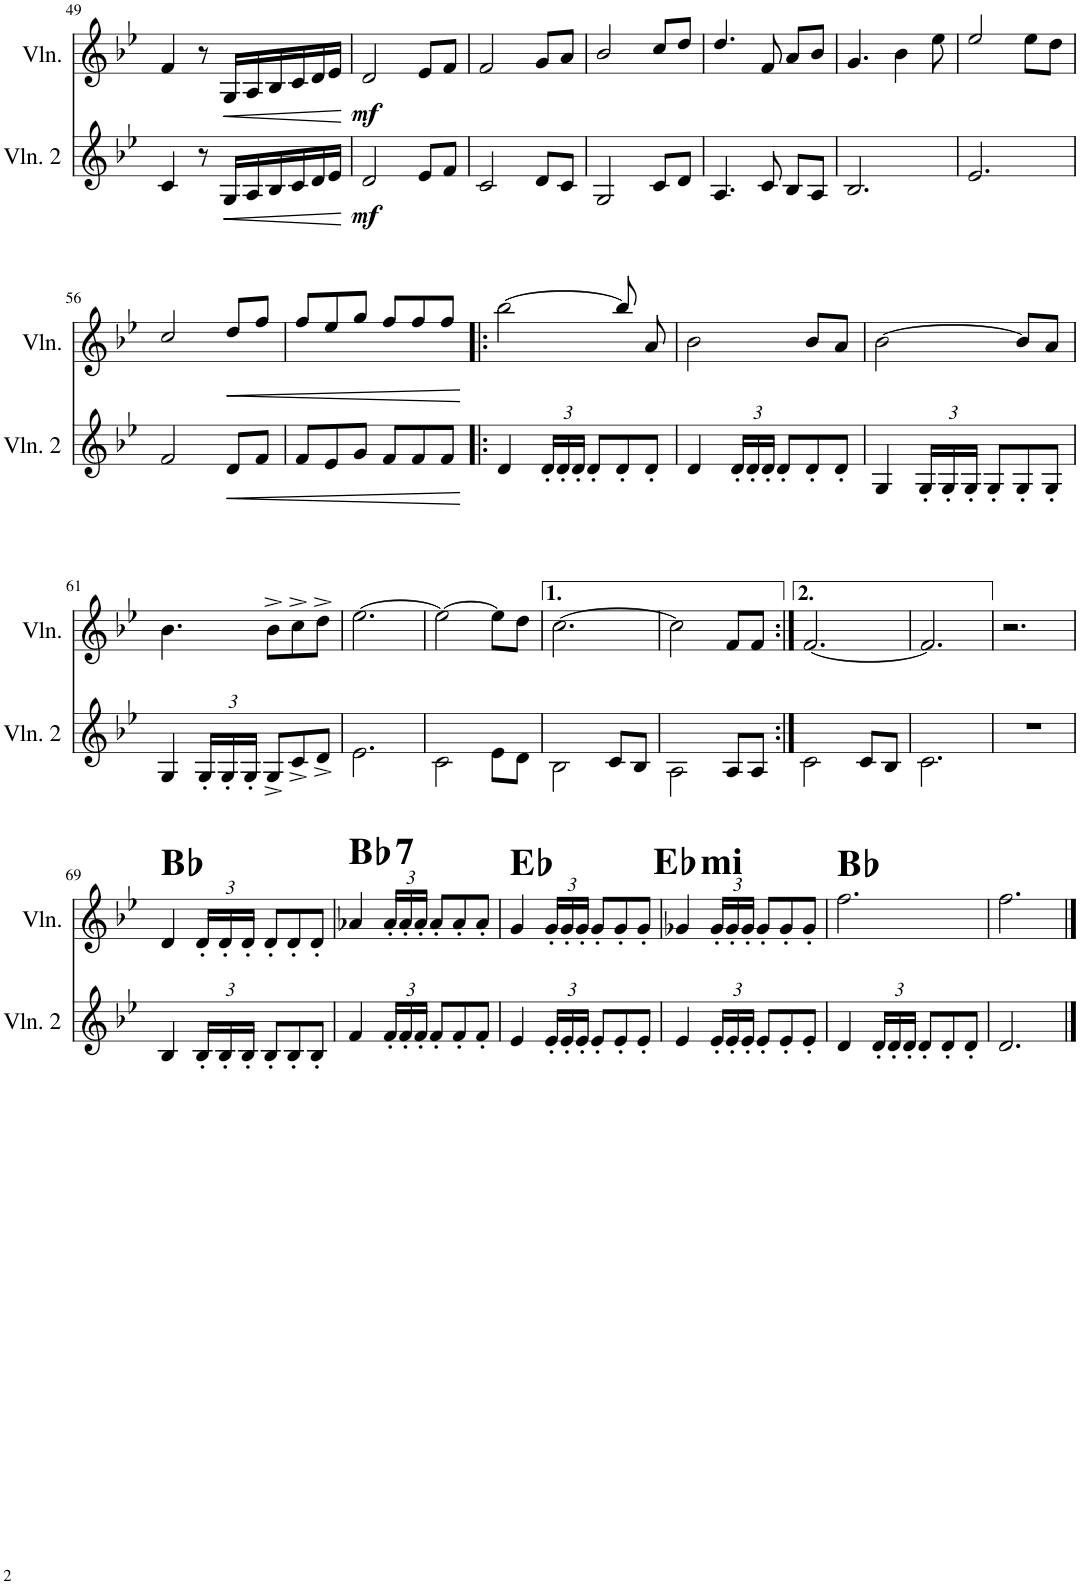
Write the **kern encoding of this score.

**kern	**kern	**dynam	**kern	**dynam	**harte
*part3	*part2	*part2	*part1	*part1	*part1
*staff3	*staff2	*staff2	*staff1	*staff1	*
*I"Voice	*I"Violin 2	*	*I"Violin	*	*
*I'V	*I'Vln. 2	*	*I'Vln.	*	*
!!LO:PB:g=z
*clefG2	*clefG2	*	*clefG2	*	*
*k[b-e-]	*k[b-e-]	*	*k[b-e-]	*	*
*M6/8	*M6/8	*	*M6/8	*	*
=49	=49	=49	=49	=49	=49
*^	*	*	*	*	*
2.dd	2.B-]	4c/	.	4f/	.	.
.	.	8r	.	8r	.	.
!	!	!	!LO:HP:b	!	!LO:HP:b	!
.	.	16G/LL	<	16G/LL	<	.
.	.	16A/	.	16A/	.	.
.	.	16B-/	.	16B-/	.	.
.	.	16c/	.	16c/	.	.
.	.	16d/	.	16d/	.	.
.	.	16e-/JJ	.	16e-/JJ	.	.
*v	*v	*	*	*	*	*
.	.	[	.	[	.
=50	=50	=50	=50	=50	=50
!	!	!LO:DY:b	!	!LO:DY:b	!
2.r	2d/	mf	2d/	mf	.
.	8e-/L	.	8e-/L	.	.
.	8f/J	.	8f/J	.	.
=51	=51	=51	=51	=51	=51
2.r	2c/	.	2f/	.	.
.	8d/L	.	8g/L	.	.
.	8c/J	.	8a/J	.	.
=52	=52	=52	=52	=52	=52
2.r	2G/	.	2b-/	.	.
.	8c/L	.	8cc/L	.	.
.	8d/J	.	8dd/J	.	.
=53	=53	=53	=53	=53	=53
2.r	4.A/	.	4.dd/	.	.
.	8c/	.	8f/	.	.
.	8B-/L	.	8a/L	.	.
.	8A/J	.	8b-/J	.	.
=54	=54	=54	=54	=54	=54
2.r	2.B-/	.	4.g/	.	.
.	.	.	4b-\	.	.
.	.	.	8ee-\	.	.
=55	=55	=55	=55	=55	=55
2.r	2.e-/	.	2ee-/	.	.
.	.	.	8ee-\L	.	.
.	.	.	8dd\J	.	.
!!LO:LB:g=z
=56	=56	=56	=56	=56	=56
2.r	2f/	.	2cc/	.	.
!	!	!LO:HP:b	!	!LO:HP:b	!
.	8d/L	<	8dd/L	<	.
.	8f/J	.	8ff/J	.	.
=57	=57	=57	=57	=57	=57
2.r	8f/L	.	8ff/L	.	.
.	8e-/	.	8ee-/	.	.
.	8g/J	.	8gg/J	.	.
.	8f/L	.	8ff/L	.	.
.	8f/	.	8ff/	.	.
.	8f/J	.	8ff/J	.	.
.	.	[	.	[	.
=58!|:	=58!|:	=58!|:	=58!|:	=58!|:	=58!|:
2.r	4d/	.	[>2bb-\	.	.
*	*Xbrackettup	*	*	*	*
.	24d'/LL	.	.	.	.
.	24d'/	.	.	.	.
.	24d'/JJ	.	.	.	.
.	8d'/L	.	.	.	.
.	8d'/	.	8bb-/]	.	.
.	8d'/J	.	8a/	.	.
=59	=59	=59	=59	=59	=59
2.r	4d/	.	2b-\	.	.
.	24d'/LL	.	.	.	.
.	24d'/	.	.	.	.
.	24d'/JJ	.	.	.	.
.	8d'/L	.	.	.	.
.	8d'/	.	8b-/L	.	.
.	8d'/J	.	8a/J	.	.
=60	=60	=60	=60	=60	=60
2.r	4G/	.	[>2b-\	.	.
.	24G'/LL	.	.	.	.
.	24G'/	.	.	.	.
.	24G'/JJ	.	.	.	.
.	8G'/L	.	.	.	.
.	8G'/	.	8b-/L]	.	.
.	8G'/J	.	8a/J	.	.
!!LO:LB:g=z
=61	=61	=61	=61	=61	=61
2.r	4G/	.	4.b-\	.	.
.	24G'/LL	.	.	.	.
.	24G'/	.	.	.	.
.	24G'/JJ	.	.	.	.
.	8G^/L	.	8b-^\L	.	.
.	8c^/	.	8cc^\	.	.
.	8d^/J	.	8dd^\J	.	.
=62	=62	=62	=62	=62	=62
2.r	2.e-\	.	[2.ee-\	.	.
=63	=63	=63	=63	=63	=63
2.r	2c\	.	2ee-\_	.	.
.	8e-\L	.	8ee-\L]	.	.
.	8d\J	.	8dd\J	.	.
=64	=64	=64	=64	=64	=64
2.r	2B-\	.	[2.cc\	.	.
.	8c/L	.	.	.	.
.	8B-/J	.	.	.	.
=65	=65	=65	=65	=65	=65
2.r	2A\	.	2cc\]	.	.
.	8A/L	.	8f/L	.	.
.	8A/J	.	8f/J	.	.
=66:|!	=66:|!	=66:|!	=66:|!	=66:|!	=66:|!
2.r	2c\	.	[2.f/	.	.
.	8c/L	.	.	.	.
.	8B-/J	.	.	.	.
=67	=67	=67	=67	=67	=67
2.r	2.c\	.	2.f/]	.	.
=68	=68	=68	=68	=68	=68
2.r	2.r	.	2.r	.	.
!!LO:LB:g=z
=69	=69	=69	=69	=69	=69
2.r	4B-/	.	4d/	.	Bb:maj
*	*	*	*Xbrackettup	*	*
.	24B-'/LL	.	24d'/LL	.	.
.	24B-'/	.	24d'/	.	.
.	24B-'/JJ	.	24d'/JJ	.	.
.	8B-'/L	.	8d'/L	.	.
.	8B-'/	.	8d'/	.	.
.	8B-'/J	.	8d'/J	.	.
=70	=70	=70	=70	=70	=70
!	!	!	!	!	!LO:H:kt=7
2.r	4f/	.	4a-X/	.	Bb:7
.	24f'/LL	.	24a-'/LL	.	.
.	24f'/	.	24a-'/	.	.
.	24f'/JJ	.	24a-'/JJ	.	.
.	8f'/L	.	8a-'/L	.	.
.	8f'/	.	8a-'/	.	.
.	8f'/J	.	8a-'/J	.	.
=71	=71	=71	=71	=71	=71
2.r	4e-/	.	4g/	.	Eb:maj
.	24e-'/LL	.	24g'/LL	.	.
.	24e-'/	.	24g'/	.	.
.	24e-'/JJ	.	24g'/JJ	.	.
.	8e-'/L	.	8g'/L	.	.
.	8e-'/	.	8g'/	.	.
.	8e-'/J	.	8g'/J	.	.
=72	=72	=72	=72	=72	=72
!	!	!	!	!	!LO:H:kt=mi
2.r	4e-/	.	4g-X/	.	Eb:min
.	24e-'/LL	.	24g-'/LL	.	.
.	24e-'/	.	24g-'/	.	.
.	24e-'/JJ	.	24g-'/JJ	.	.
.	8e-'/L	.	8g-'/L	.	.
.	8e-'/	.	8g-'/	.	.
.	8e-'/J	.	8g-'/J	.	.
=73	=73	=73	=73	=73	=73
2.r	4d/	.	2.ff\	.	Bb:maj
.	24d'/LL	.	.	.	.
.	24d'/	.	.	.	.
.	24d'/JJ	.	.	.	.
.	8d'/L	.	.	.	.
.	8d'/	.	.	.	.
.	8d'/J	.	.	.	.
=74	=74	=74	=74	=74	=74
2.r	2.d/	.	2.ff\	.	.
==	==	==	==	==	==
*-	*-	*-	*-	*-	*-
